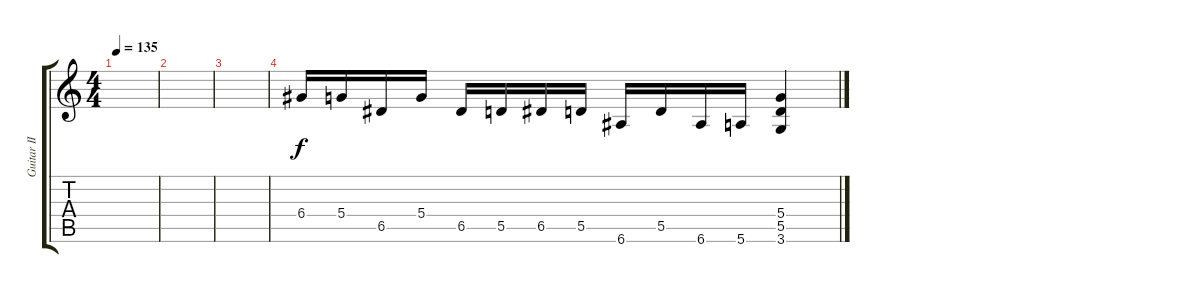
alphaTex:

\track ("Guitar II" "Guitar II") {instrument overdrivenguitar}
\staff {score tabs}
\tuning (E4 B3 G3 D3 A2 E2) {hide}
\ts (4 4)
\tempo 135
\clef g2
\ks c
|
|
|
6.4.16 5.4.16 6.5.16 5.4.16 6.5.16 5.5.16 6.5.16 5.5.16 6.6.16 5.5.16 6.6.16 5.6.16 (5.4 5.5 3.6).4
